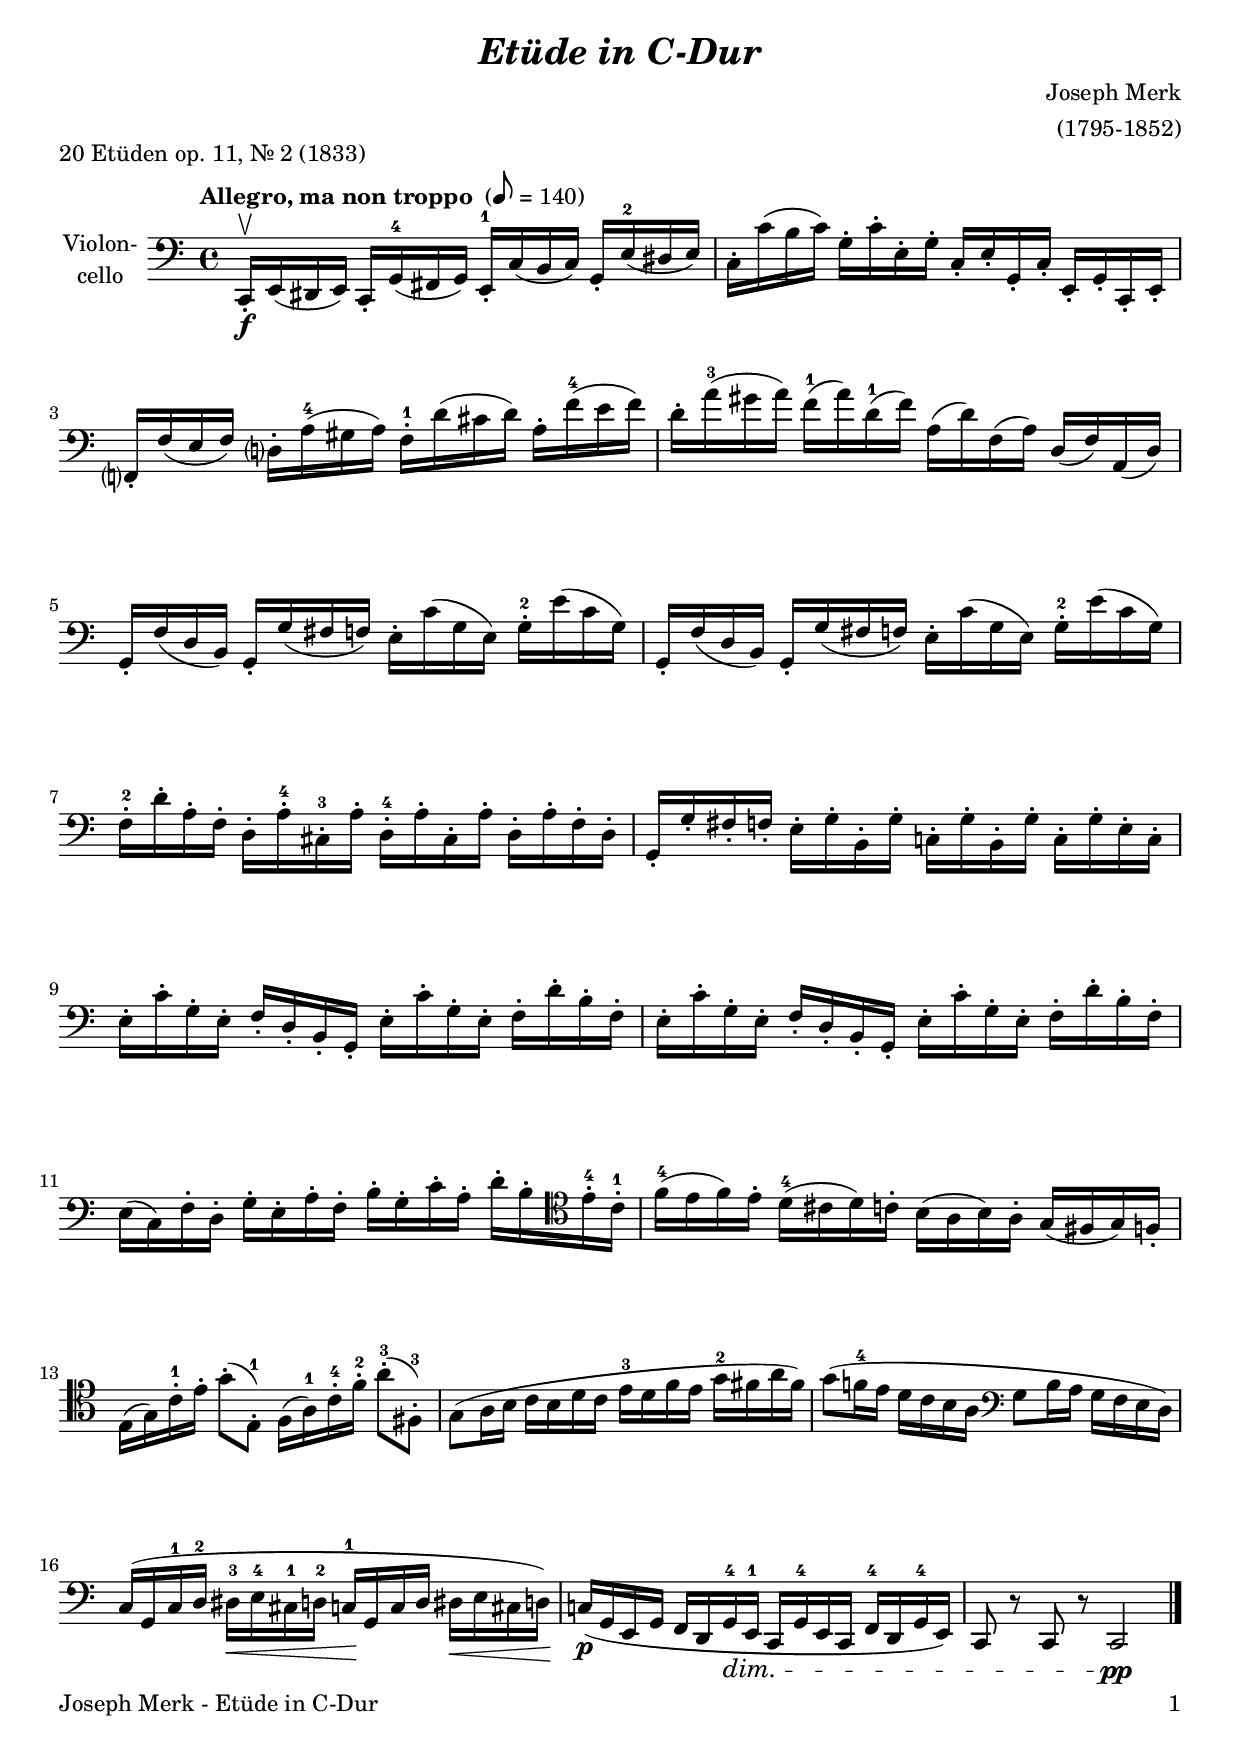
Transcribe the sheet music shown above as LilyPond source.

\version "2.20.2"
\include "deutsch.ly"
  
#(set-global-staff-size 20)

\header {
  title     = \markup \bold \italic "Etüde in C-Dur"
  composer  = "Joseph Merk"
  arranger  = "(1795-1852)"
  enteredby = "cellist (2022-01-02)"
  piece     = "20 Etüden op. 11, Nr. 2 (1833)"
}

voiceconsts = {
  \key c \major
  \time 4/4
  \clef "bass"
%  \numericTimeSignature
  \compressEmptyMeasures
  % Set default beaming for all staves
% \set Timing.beamExceptions = #'()
% \set Timing.baseMoment     = #(ly:make-moment 1 4)
% \set Timing.beatStructure  = #'(1 1 1)
  \tempo "Allegro, ma non troppo " 8=140
}

micl = "clarinet"
mifl = "flute"
miob = "oboe"
mifh = "french horn"
misx = "tenor sax"
mist = "string ensemble 1"
miba = "cello"

va = \relative c, {
  \voiceconsts

  c16-.\upbow\f e( dis e) c-. g'(-4 fis g) e-.-1 c'( h c) g-. e'(-2 dis e)
  c-. c'( h c) g-. c-. e,-. g-. c,-. e-. g,-. c-. e,-. g-. c,-. e-.

  f?-. f'( e f) d?-. a'(-4 gis a) f-.-1 d'( cis d) a-. f'(-4 e f)
  d-. a'(-3 gis a) f(-1 a) d,(-1 f) a,( d) f,( a) d,( f) a,( d)
  g,-. f'( d h) g-. g'( fis f) e-. c'( g e) g-.-2 e'( c g)

  g,-. f'( d h) g-. g'( fis f) e-. c'( g e) g-.-2 e'( c g)
  f-.-2 d'-. a-. f-. d-. a'-.-4 cis,-.-3 a'-. d,-.-4 a'-. cis,-. a'-. d,-. a'-. f-. d-.
  g,-. g'-. fis-. f-. e-. g-. h,-. g'-. c,!-. g'-. h,-. g'-. c,-. g'-. e-. c-.

  e-. c'-. g-. e-. f-. d-. h-. g-. e'-. c'-. g-. e-. f-. d'-. h-. f-.
  e-. c'-. g-. e-. f-. d-. h-. g-. e'-. c'-. g-. e-. f-. d'-. h-. f-.
  e( c) f-. d-. g-. e-. a-. f-. h-. g-. c-. a-. d-. h-. \clef "tenor" e-.-4 c-.-1

  f(-4 e f) e-. d(-4 cis d) c-. h( a h) a-. g( fis g) f-.
  e( g) c-.-1 e-. g8(-. e,)-.-1 f16( a)-1 c-.-4 f-.-2 a8(-.-3 fis,)-.-3
  g( a16 h c h d c e-3 d f e g-2 fis a fis)

  g8( f!16-4 e d c h a \clef "bass" g8 h16 a g f e d)
  c( g c-1 d-2 dis-3\< e-4 cis-1 d-2 c-1\! g c d dis\< e cis d)\!
  c!(\p g e g f d g-4 \dim e-1 c g'-4 e c f-4 d g-4 e)
  c8 r c r c2\pp \bar "|."
}


music = \new StaffGroup <<
      \new Staff {
	\set Staff.midiInstrument = \miba
	\set Staff.instrumentName = \markup \center-column { "Violon-" "cello" }
	\transpose c c { \va }
      }
>>

\book {
   \paper {
    print-page-number = ##t
    print-first-page-number = ##t
    ragged-last-bottom = ##f
    oddHeaderMarkup = \markup \null
    evenHeaderMarkup = \markup \null
    oddFooterMarkup = \markup {
      \fill-line {
%        \on-the-fly #print-page-number-check-first
        "Joseph Merk - Etüde in C-Dur" \fromproperty #'page:page-number-string
      }
    }
    evenFooterMarkup = \oddFooterMarkup
  } \score {
    \music
    \layout {}
  }

  \score {
    \unfoldRepeats \music

    \midi {
      \context {
        \Score
      }
    }
  }
}